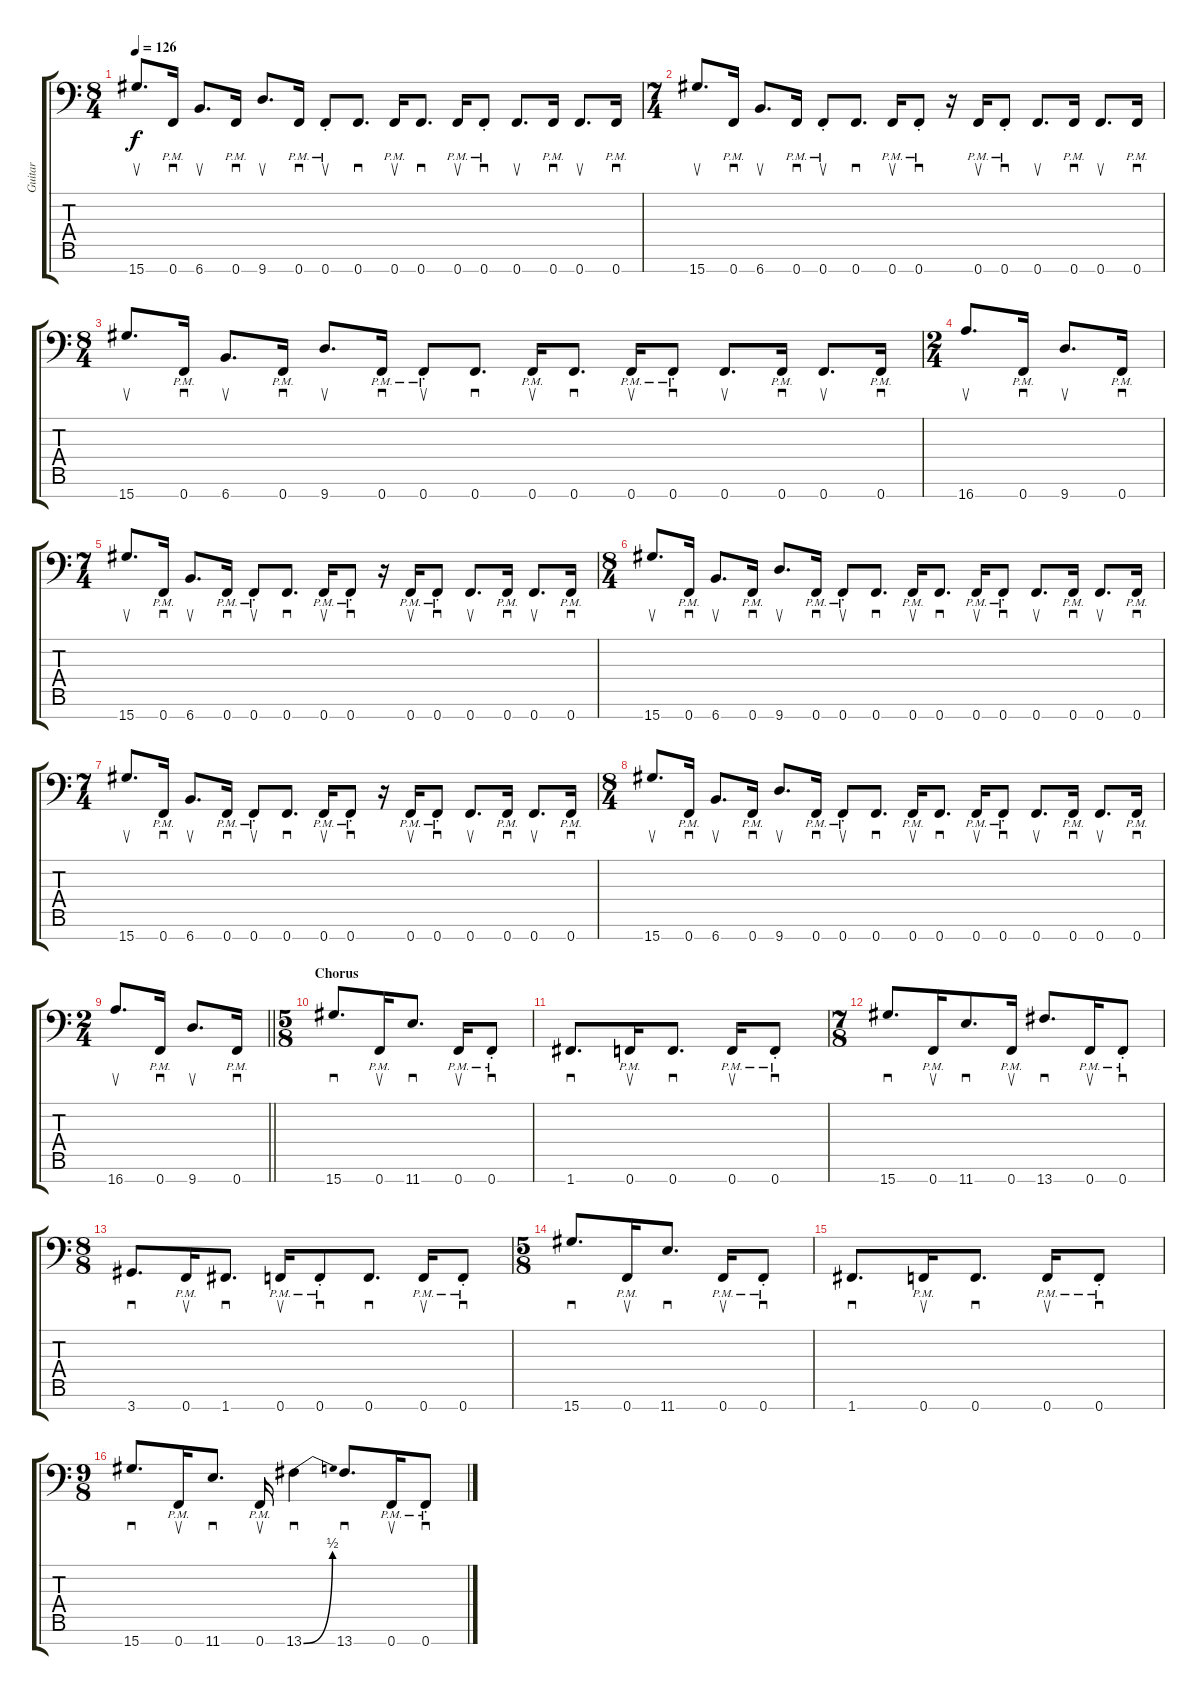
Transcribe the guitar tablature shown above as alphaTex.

\track ("Guitar" "Guitar") {instrument overdrivenguitar}
\staff {score tabs}
\tuning (Bb3 Gb3 Db3 Ab2 Eb2 Bb1 F1) {hide}
\ts (8 4)
\tempo 126
\clef f4
\ks c
15.7.8{d su dy f} 0.7{pm}.16{sd} 6.7.8{d su} 0.7{pm}.16{sd} 9.7.8{d su} 0.7{pm}.16{sd} 0.7{pm st}.8{su} 0.7.8{d sd} 0.7{pm}.16{su} 0.7.8{d sd} 0.7{pm}.16{su} 0.7{pm st}.8{sd} 0.7.8{d su} 0.7{pm}.16{sd} 0.7.8{d su} 0.7{pm}.16{sd} |
\ts (7 4)
15.7.8{d su} 0.7{pm}.16{sd} 6.7.8{d su} 0.7{pm}.16{sd} 0.7{pm st}.8{su} 0.7.8{d sd} 0.7{pm}.16{su} 0.7{pm st}.8{sd} r.16 0.7{pm}.16{su} 0.7{pm st}.8{sd} 0.7.8{d su} 0.7{pm}.16{sd} 0.7.8{d su} 0.7{pm}.16{sd} |
\ts (8 4)
15.7.8{d su} 0.7{pm}.16{sd} 6.7.8{d su} 0.7{pm}.16{sd} 9.7.8{d su} 0.7{pm}.16{sd} 0.7{pm st}.8{su} 0.7.8{d sd} 0.7{pm}.16{su} 0.7.8{d sd} 0.7{pm}.16{su} 0.7{pm st}.8{sd} 0.7.8{d su} 0.7{pm}.16{sd} 0.7.8{d su} 0.7{pm}.16{sd} |
\ts (2 4)
16.7.8{d su} 0.7{pm}.16{sd} 9.7.8{d su} 0.7{pm}.16{sd} |
\ts (7 4)
15.7.8{d su} 0.7{pm}.16{sd} 6.7.8{d su} 0.7{pm}.16{sd} 0.7{pm st}.8{su} 0.7.8{d sd} 0.7{pm}.16{su} 0.7{pm st}.8{sd} r.16 0.7{pm}.16{su} 0.7{pm st}.8{sd} 0.7.8{d su} 0.7{pm}.16{sd} 0.7.8{d su} 0.7{pm}.16{sd} |
\ts (8 4)
15.7.8{d su} 0.7{pm}.16{sd} 6.7.8{d su} 0.7{pm}.16{sd} 9.7.8{d su} 0.7{pm}.16{sd} 0.7{pm st}.8{su} 0.7.8{d sd} 0.7{pm}.16{su} 0.7.8{d sd} 0.7{pm}.16{su} 0.7{pm st}.8{sd} 0.7.8{d su} 0.7{pm}.16{sd} 0.7.8{d su} 0.7{pm}.16{sd} |
\ts (7 4)
15.7.8{d su} 0.7{pm}.16{sd} 6.7.8{d su} 0.7{pm}.16{sd} 0.7{pm st}.8{su} 0.7.8{d sd} 0.7{pm}.16{su} 0.7{pm st}.8{sd} r.16 0.7{pm}.16{su} 0.7{pm st}.8{sd} 0.7.8{d su} 0.7{pm}.16{sd} 0.7.8{d su} 0.7{pm}.16{sd} |
\ts (8 4)
15.7.8{d su} 0.7{pm}.16{sd} 6.7.8{d su} 0.7{pm}.16{sd} 9.7.8{d su} 0.7{pm}.16{sd} 0.7{pm st}.8{su} 0.7.8{d sd} 0.7{pm}.16{su} 0.7.8{d sd} 0.7{pm}.16{su} 0.7{pm st}.8{sd} 0.7.8{d su} 0.7{pm}.16{sd} 0.7.8{d su} 0.7{pm}.16{sd} |
\ts (2 4)
\barLineRight lightlight
16.7.8{d su} 0.7{pm}.16{sd} 9.7.8{d su} 0.7{pm}.16{sd} |
\ts (5 8)
\section ("" "Chorus")
15.7.8{d sd} 0.7{pm}.16{su} 11.7.8{d sd} 0.7{pm}.16{su} 0.7{pm st}.8{sd} |
1.7.8{d sd} 0.7{pm}.16{su} 0.7.8{d sd} 0.7{pm}.16{su} 0.7{pm st}.8{sd} |
\ts (7 8)
15.7.8{d sd} 0.7{pm}.16{su} 11.7.8{d sd} 0.7{pm}.16{su} 13.7.8{d sd} 0.7{pm}.16{su} 0.7{pm st}.8{sd} |
\ts (8 8)
3.7.8{d sd} 0.7{pm}.16{su} 1.7.8{d sd} 0.7{pm}.16{su} 0.7{pm st}.8{sd} 0.7.8{d sd} 0.7{pm}.16{su} 0.7{pm st}.8{sd} |
\ts (5 8)
15.7.8{d sd} 0.7{pm}.16{su} 11.7.8{d sd} 0.7{pm}.16{su} 0.7{pm st}.8{sd} |
1.7.8{d sd} 0.7{pm}.16{su} 0.7.8{d sd} 0.7{pm}.16{su} 0.7{pm st}.8{sd} |
\ts (9 8)
15.7.8{d sd} 0.7{pm}.16{su} 11.7.8{d sd} 0.7{pm}.16{su} 13.7{be (bend 0 0 60 2)}.4{sd} 13.7.8{d sd} 0.7{pm}.16{su} 0.7{pm st}.8{sd}
